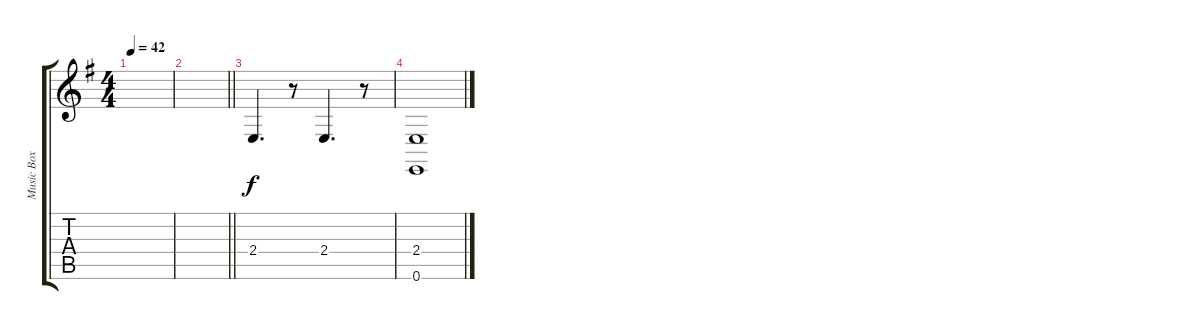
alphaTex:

\track ("Music Box" "Music Box") {instrument musicbox}
\staff {score tabs}
\tuning (E4 B3 G3 D3 A2 E2) {hide}
\ts (4 4)
\tempo 42
\clef g2
\ks eminor
|
\barLineRight lightlight
|
2.4.4{d volume 11} r.8 2.4.4{d} r.8 |
(2.4 0.6).1
